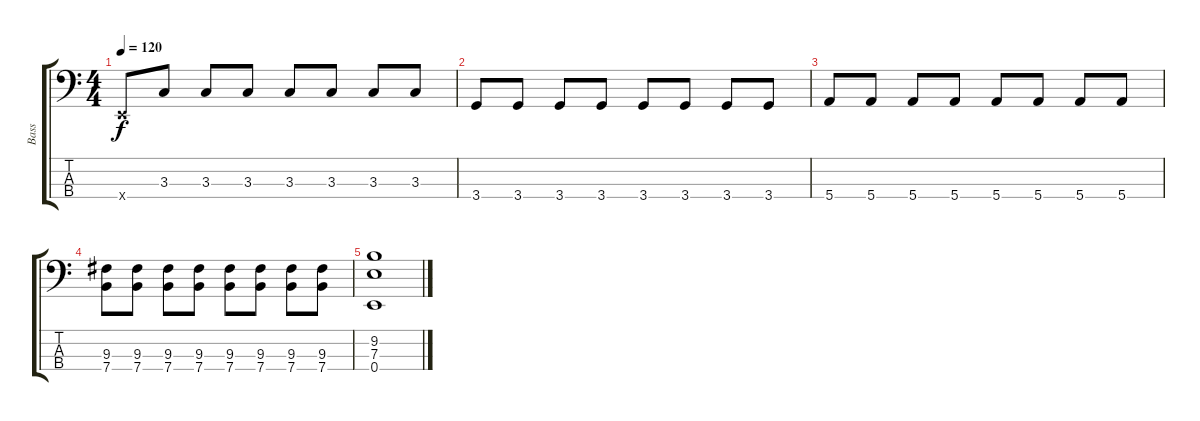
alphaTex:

\track ("Bass" "Bass") {instrument electricbassfinger}
\staff {score tabs}
\tuning (G2 D2 A1 E1) {hide}
\ts (4 4)
\tempo 120
\clef f4
\ks c
0.4{x}.8{dy f} 3.3.8 3.3.8 3.3.8 3.3.8 3.3.8 3.3.8 3.3.8 |
3.4.8 3.4.8 3.4.8 3.4.8 3.4.8 3.4.8 3.4.8 3.4.8 |
5.4.8 5.4.8 5.4.8 5.4.8 5.4.8 5.4.8 5.4.8 5.4.8 |
(9.3 7.4).8 (9.3 7.4).8 (9.3 7.4).8 (9.3 7.4).8 (9.3 7.4).8 (9.3 7.4).8 (9.3 7.4).8 (9.3 7.4).8 |
(9.2 7.3 0.4).1
